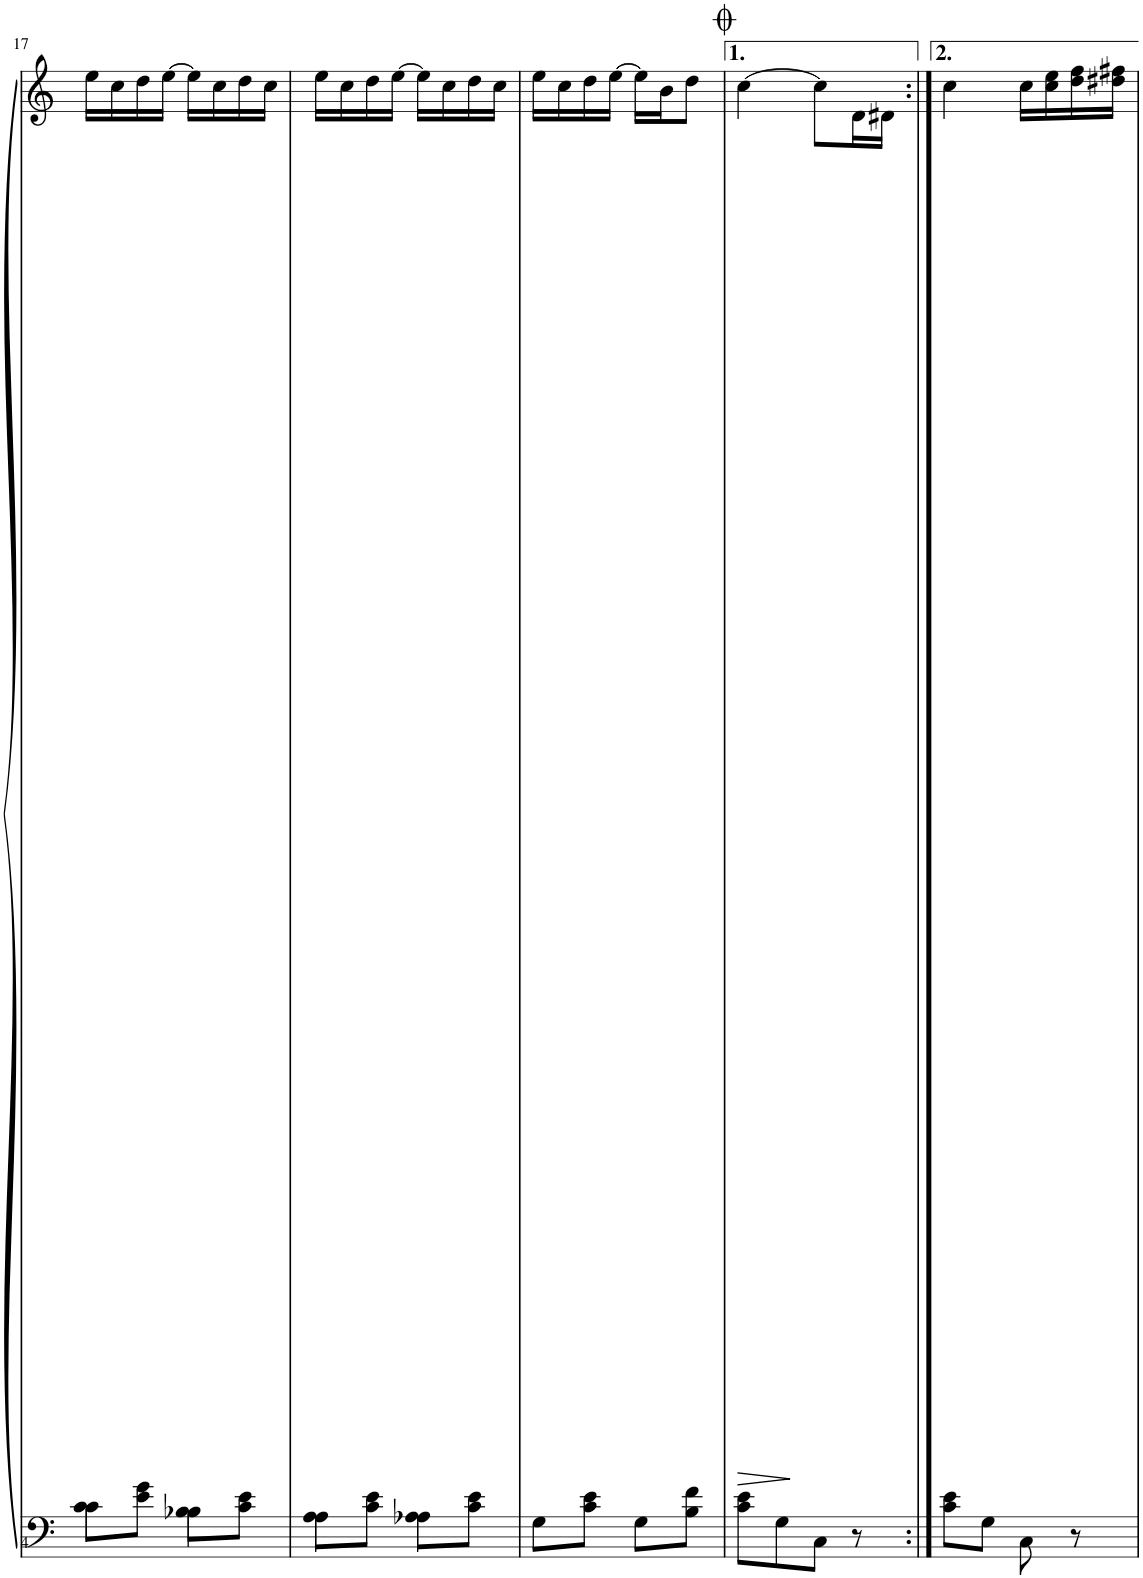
**kern	**kern	**dynam
*part1	*part1	*part1
*staff2	*staff1	*staff1/2
*I"Piano	*	*
*I'Pno	*	*
!!LO:PB:g=z
*clefF4	*clefG2	*
*k[]	*k[]	*
*M2/4	*M2/4	*
=17	=17	=17
*^	*	*
8c\L	4c\	16ee\LL	.
.	.	16cc\	.
8e\ 8g\J	.	16dd\	.
.	.	[16ee\JJ	.
8B-X\L	4B-X\	16ee\LL]	.
.	.	16cc\	.
8c\ 8e\J	.	16dd\	.
.	.	16cc\JJ	.
=18	=18	=18	=18
8A\L	4A\	16ee\LL	.
.	.	16cc\	.
8c\ 8e\J	.	16dd\	.
.	.	[16ee\JJ	.
8A-X\L	4A-X\	16ee\LL]	.
.	.	16cc\	.
8c\ 8e\J	.	16dd\	.
.	.	16cc\JJ	.
*v	*v	*	*
=19	=19	=19
8G\L	16ee\LL	.
.	16cc\	.
8c\ 8e\J	16dd\	.
.	[16ee\JJ	.
8G\L	16ee\LL]	.
.	16b\J	.
8B\ 8f\J	8dd\J	.
=20	=20	=20
!	!	!LO:HP:b
8c\ 8e\L	[4cc\	>
8G\	.	.
8C\J	8cc\L]	.
8r	16d\L	]
.	16d#X\JJ	.
=21:|!	=21:|!	=21:|!
8c\ 8e\L	4cc\	.
8G\J	.	.
8C\	16cc\LL	.
.	16cc\ 16ee\	.
8r	16dd\ 16ff\	.
.	16dd#X\ 16ff#X\JJ	.
=	=	=
*-	*-	*-
